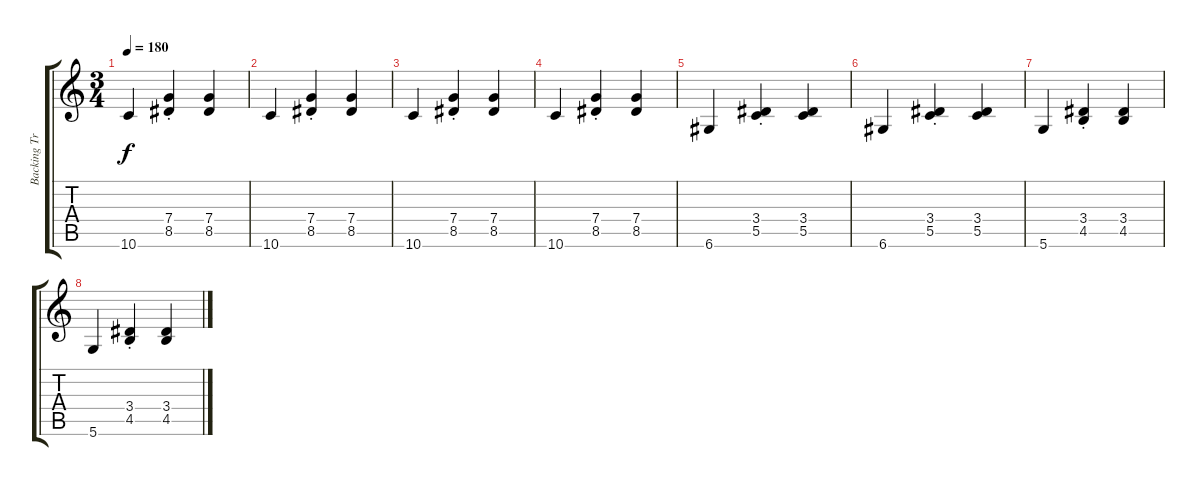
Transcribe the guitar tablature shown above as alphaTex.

\track ("Backing Track" "Backing Tr") {instrument acousticguitarsteel}
\staff {score tabs}
\tuning (D4 A3 F3 C3 G2 D2) {hide}
\ts (3 4)
\tempo 180
\clef g2
\ks c
10.6.4{dy f} (7.4{st} 8.5{st}).4 (7.4 8.5).4{volume 0} |
10.6.4 (7.4{st} 8.5{st}).4 (7.4 8.5).4 |
10.6.4 (7.4{st} 8.5{st}).4 (7.4 8.5).4 |
10.6.4 (7.4{st} 8.5{st}).4 (7.4 8.5).4 |
6.6.4 (3.4{st} 5.5{st}).4 (3.4 5.5).4 |
6.6.4 (3.4{st} 5.5{st}).4 (3.4 5.5).4 |
5.6.4 (3.4{st} 4.5{st}).4 (3.4 4.5).4 |
5.6.4 (3.4{st} 4.5{st}).4 (3.4 4.5).4
